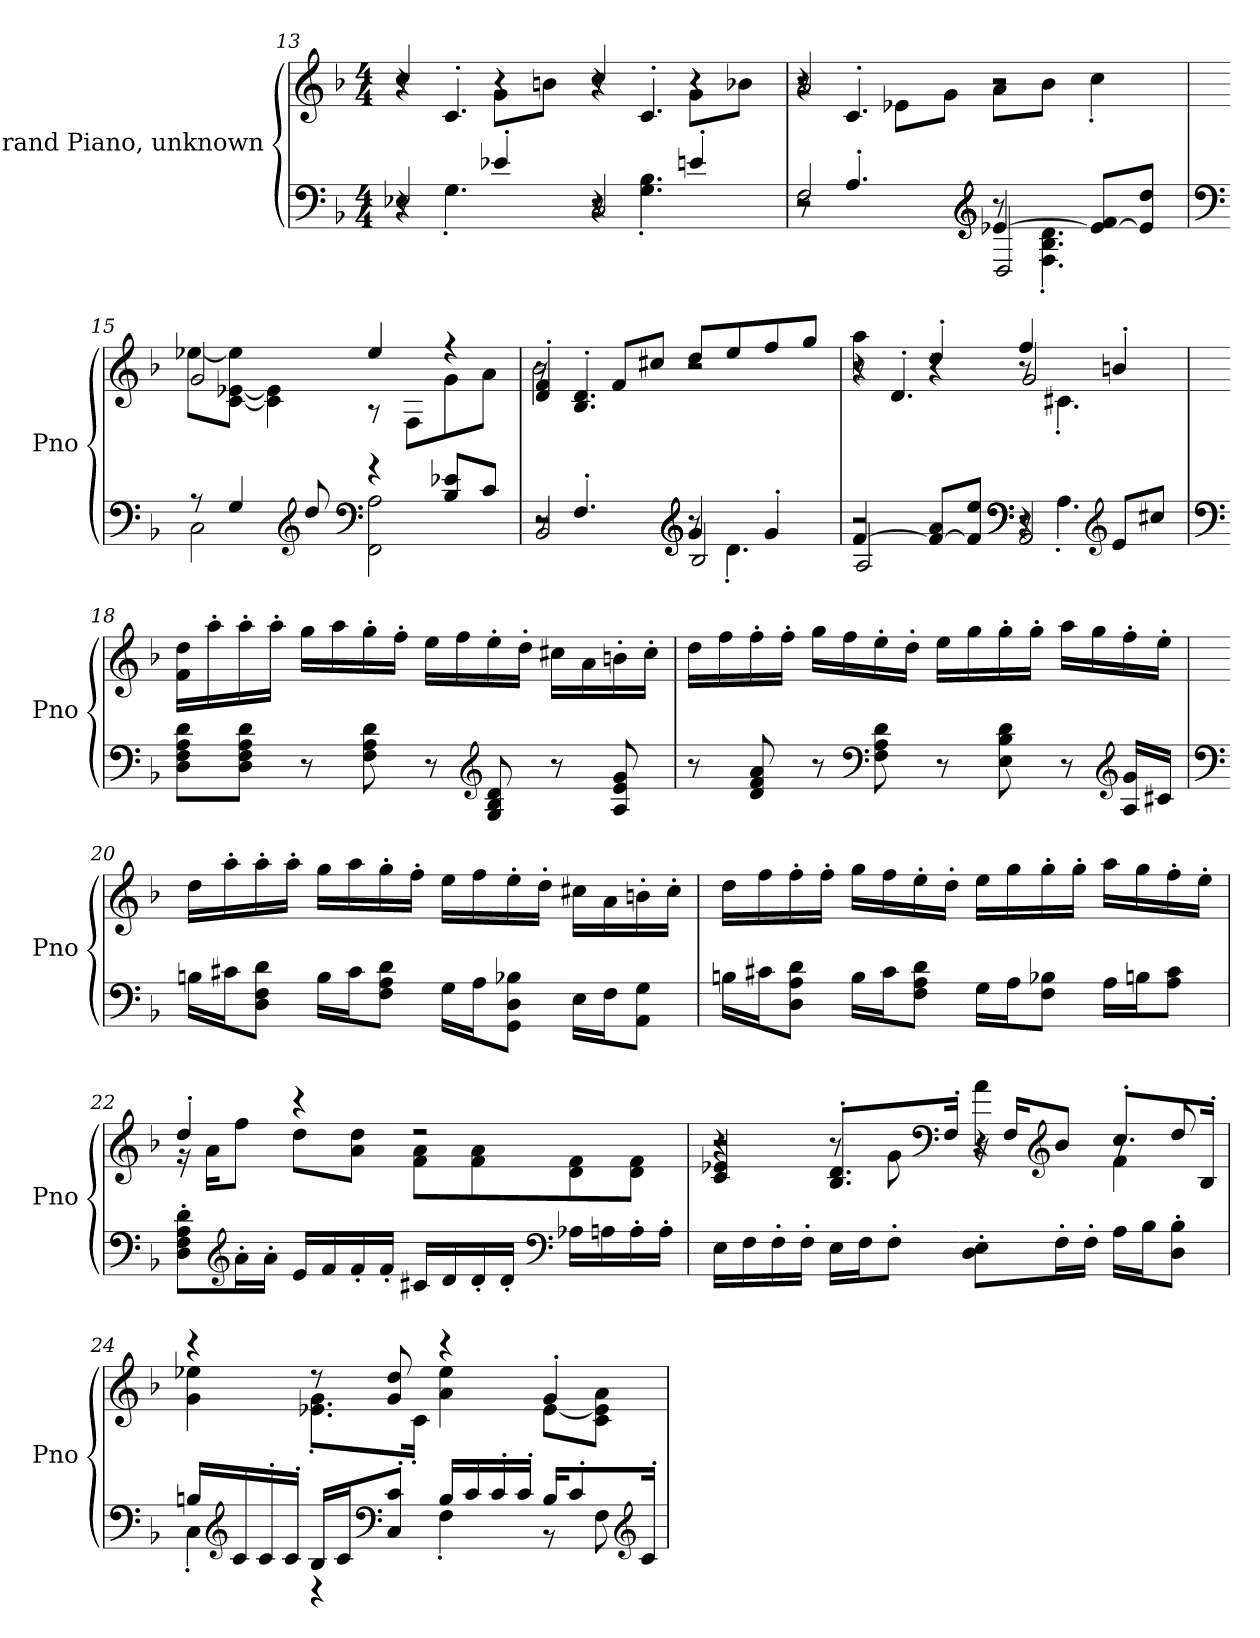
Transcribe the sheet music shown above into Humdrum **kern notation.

**kern	**kern
*part1	*part1
*staff2	*staff1
*I"Grand Piano, unknown	*
*I'Pno	*
*clefF4	*clefG2
*k[b-]	*k[b-]
*M4/4	*M4/4
=13	=13
*^	*^
*	*^	*	*^
4r	8r	2E-X/	4cc/	4r	8r
.	4.G'\	.	.	.	4.c'/
4e-X'/	.	.	4r	8g\L	.
.	.	.	.	8bn\J	.
4r	8r	2C/	4cc/	4r	8r
.	4.G\' 4.B-\'	.	.	.	4.c'/
4en'/	.	.	4r	8g\L	.
.	.	.	.	8b-X\J	.
=14	=14	=14	=14	=14	=14
8r	2r	2F/	2a/	4r	8r
4.A'/	.	.	.	.	4.c'/
.	.	.	.	8e-X\L	.
.	.	.	.	8g\J	.
*clefG2	*	*	*	*	*
[4e-X/	8r	2D/	2r	8a\L	2r
.	4.F\' 4.B-\' 4.d\'	.	.	8b-\J	.
8e-/_ 8f/L	.	.	.	4cc'\	.
8e-/] 8dd/J	.	.	.	.	.
*v	*v	*v	*	*	*
*	*v	*v	*v
!!LO:LB:g=z
=15	=15
*clefF4	*
*^	*^
8r	2C\	2g/	[8ee-X\L
4G/	.	.	[8c\ [8e-X\ 8ee-\]J
.	.	.	4c\] 4e-\]
*clefG2	*	*	*
8dd/	.	.	.
*clefF4	*	*	*
4r	2FF\ 2A\	4ee-/	8r
.	.	.	8F\L
8B-/ 8e-X/L	.	4r	8g\
8c/J	.	.	8a\J
=16	=16	=16	=16
*	*^	*	*^
8r	2r	2BB-/	4d/' 4f/'	2b-\	8r
4.F'/	.	.	.	.	4.B-/' 4.d/'
.	.	.	8f/L	.	.
.	.	.	8cc#X/J	.	.
*clefG2	*	*	*	*	*
4g/	8r	2B-/	8dd/L	2r	2r
.	4.d'\	.	8ee/	.	.
4g'/	.	.	8ff/	.	.
.	.	.	8gg/J	.	.
=17	=17	=17	=17	=17	=17
[4f/	2r	2A/	4r	4aa\	8r
.	.	.	.	.	4.d'/
8f/_ 8a/L	.	.	4dd'/	4r	.
8f/] 8ee/J	.	.	.	.	.
*clefF4	*	*	*	*	*
4r	8r	2AA/	4ff/	8r	2g/
.	4.A'\	.	.	4.c#X'\	.
*clefG2	*	*	*	*	*
8e/L	.	.	4bn'/	.	.
8cc#X/J	.	.	.	.	.
*v	*v	*v	*	*	*
*	*v	*v	*v
!!LO:PB:g=z
=18	=18
*clefF4	*
8D\ 8F\ 8A\ 8d\L	16f\ 16dd\LL
.	16aa'\
8D\ 8F\ 8A\ 8d\J	16aa'\
.	16aa'\JJ
8r	16gg\LL
.	16aa\
8F\ 8A\ 8d\	16gg'\
.	16ff'\JJ
8r	16ee\LL
.	16ff\
*clefG2	*
8G/ 8B-/ 8d/	16ee'\
.	16dd'\JJ
8r	16cc#X\LL
.	16a\
8A/ 8e/ 8g/	16bn'\
.	16cc#'\JJ
=19	=19
8r	16dd\LL
.	16ff\
8d/ 8f/ 8a/	16ff'\
.	16ff'\JJ
8r	16gg\LL
.	16ff\
*clefF4	*
8F\ 8A\ 8d\	16ee'\
.	16dd'\JJ
8r	16ee\LL
.	16gg\
8E\ 8B-\ 8d\	16gg'\
.	16gg'\JJ
8r	16aa\LL
.	16gg\
*clefG2	*
16A/ 16g/LL	16ff'\
16c#X/JJ	16ee'\JJ
!!LO:LB:g=z
=20	=20
*clefF4	*
16Bn\LL	16dd\LL
16c#X\J	16aa'\
8D\ 8F\ 8d\J	16aa'\
.	16aa'\JJ
16B\LL	16gg\LL
16c#\J	16aa\
8F\ 8A\ 8d\J	16gg'\
.	16ff'\JJ
16G\LL	16ee\LL
16A\J	16ff\
8GG\ 8D\ 8B-X\J	16ee'\
.	16dd'\JJ
16E\LL	16cc#X\LL
16F\J	16a\
8AA\ 8G\J	16bn'\
.	16cc#'\JJ
=21	=21
16Bn\LL	16dd\LL
16c#X\J	16ff\
8D\ 8A\ 8d\J	16ff'\
.	16ff'\JJ
16B\LL	16gg\LL
16c#\J	16ff\
8F\ 8A\ 8d\J	16ee'\
.	16dd'\JJ
16G\LL	16ee\LL
16A\J	16gg\
8F\ 8B-X\J	16gg'\
.	16gg'\JJ
16A\LL	16aa\LL
16Bn\J	16gg\
8A\ 8c#\J	16ff'\
.	16ee'\JJ
!!LO:LB:g=z
=22	=22
*	*^
8D\' 8F\' 8A\' 8d\'L	4dd'/	16r
.	.	16a\KL
*clefG2	*	*
16a'\L	.	8ff\J
16a'\JJ	.	.
16e/LL	4r	8dd\L
16f/	.	.
16f'/	.	8a\ 8dd\J
16f'/JJ	.	.
16c#X/LL	2r	8f\ 8a\L
16d/	.	.
16d'/	.	8f\ 8a\
16d'/JJ	.	.
*clefF4	*	*
16A-X\LL	.	8d\ 8f\
16An\	.	.
16A'\	.	8d\ 8f\J
16A'\JJ	.	.
=23	=23	=23
*	*	*^
16E\LL	2r	4r	4c/ 4e-X/
16F\	.	.	.
16F'\	.	.	.
16F'\JJ	.	.	.
16E\LL	.	8r	8.B-/' 8.d/'L
16F\J	.	.	.
8F'\J	.	8g\	.
*	*clefF4	*	*
.	.	.	16F'/Jk
8D\' 8E\'L	4r	4a'\	16r
.	.	.	16F/KL
*	*clefG2	*	*
16F'\L	.	.	8b-/J
16F'\JJ	.	.	.
16A\LL	8r	4f\	8.cc'/L
16B-\J	.	.	.
8D\' 8B-\'J	8dd/	.	.
.	.	.	16B-'/Jk
*	*	*v	*v
!!LO:LB:g=z
=24	=24	=24
*^	*	*
16Bn/LL	4C'\	4r	4g\ 4ee-X\
*clefG2	*	*	*
16c/	.	.	.
16c'/	.	.	.
16c'/JJ	.	.	.
16B/LL	4r	8r	8.e-X\' 8.g\'L
16c/J	.	.	.
*clefF4	*	*	*
8C/' 8c/'J	.	8g/ 8dd/	.
.	.	.	16c'\Jk
16B/LL	4F'\	4r	4a\ 4ee-\
16c/	.	.	.
16c'/	.	.	.
16c'/JJ	.	.	.
16B/KL	8r	4g'/	[8e-\L
8c'/	.	.	.
.	8F\	.	8c\ 8e-\] 8a\J
*clefG2	*	*	*
16c'/Jk	.	.	.
*v	*v	*	*
*	*v	*v
=	=
*-	*-
